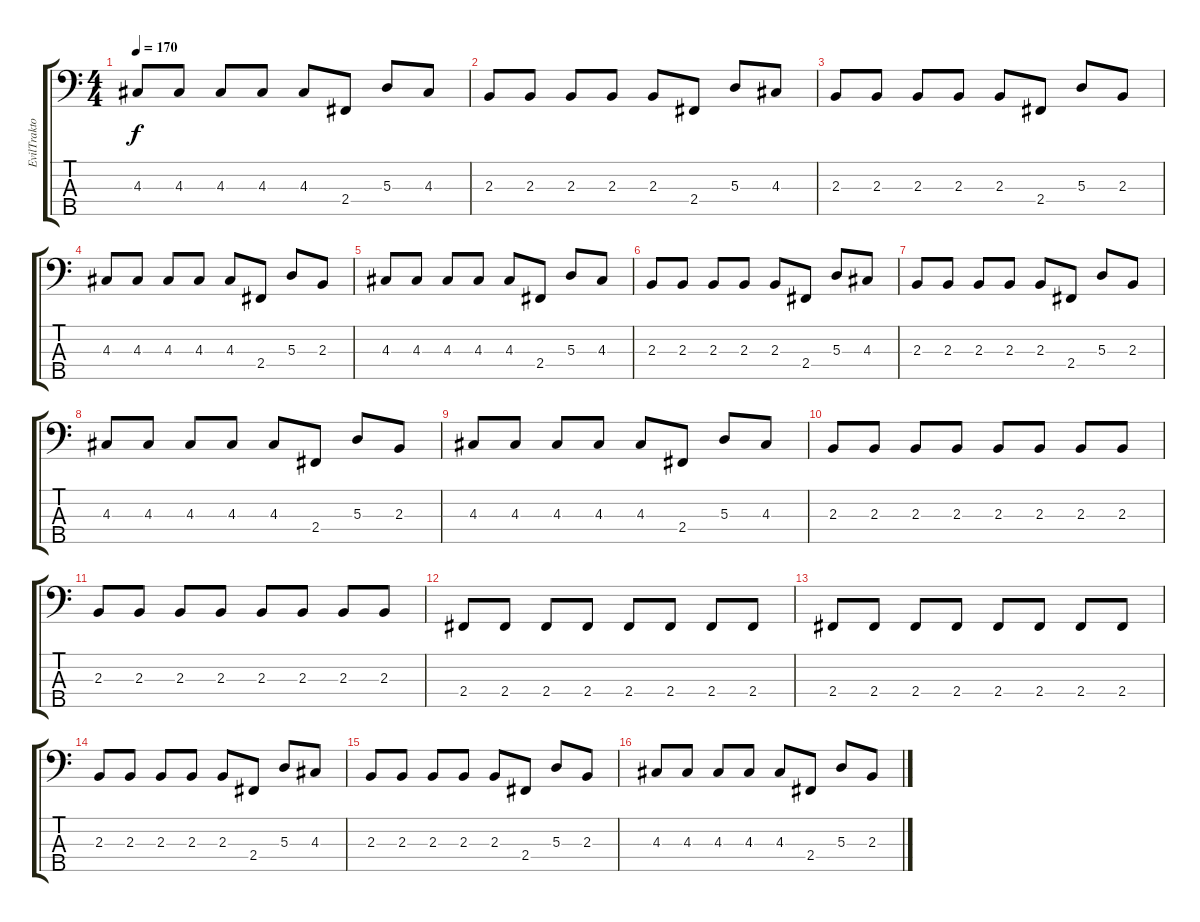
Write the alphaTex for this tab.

\track ("EvilTraktor" "EvilTrakto") {instrument electricbassfinger}
\staff {score tabs}
\tuning (G2 D2 A1 E1 B0) {hide}
\ts (4 4)
\tempo 170
\clef f4
\ks c
4.3.8{dy f} 4.3.8 4.3.8 4.3.8 4.3.8 2.4.8 5.3.8 4.3.8 |
2.3.8 2.3.8 2.3.8 2.3.8 2.3.8 2.4.8 5.3.8 4.3.8 |
2.3.8 2.3.8 2.3.8 2.3.8 2.3.8 2.4.8 5.3.8 2.3.8 |
4.3.8 4.3.8 4.3.8 4.3.8 4.3.8 2.4.8 5.3.8 2.3.8 |
4.3.8 4.3.8 4.3.8 4.3.8 4.3.8 2.4.8 5.3.8 4.3.8 |
2.3.8 2.3.8 2.3.8 2.3.8 2.3.8 2.4.8 5.3.8 4.3.8 |
2.3.8 2.3.8 2.3.8 2.3.8 2.3.8 2.4.8 5.3.8 2.3.8 |
4.3.8 4.3.8 4.3.8 4.3.8 4.3.8 2.4.8 5.3.8 2.3.8 |
4.3.8 4.3.8 4.3.8 4.3.8 4.3.8 2.4.8 5.3.8 4.3.8 |
2.3.8 2.3.8 2.3.8 2.3.8 2.3.8 2.3.8 2.3.8 2.3.8 |
2.3.8 2.3.8 2.3.8 2.3.8 2.3.8 2.3.8 2.3.8 2.3.8 |
2.4.8 2.4.8 2.4.8 2.4.8 2.4.8 2.4.8 2.4.8 2.4.8 |
2.4.8 2.4.8 2.4.8 2.4.8 2.4.8 2.4.8 2.4.8 2.4.8 |
2.3.8 2.3.8 2.3.8 2.3.8 2.3.8 2.4.8 5.3.8 4.3.8 |
2.3.8 2.3.8 2.3.8 2.3.8 2.3.8 2.4.8 5.3.8 2.3.8 |
4.3.8 4.3.8 4.3.8 4.3.8 4.3.8 2.4.8 5.3.8 2.3.8
